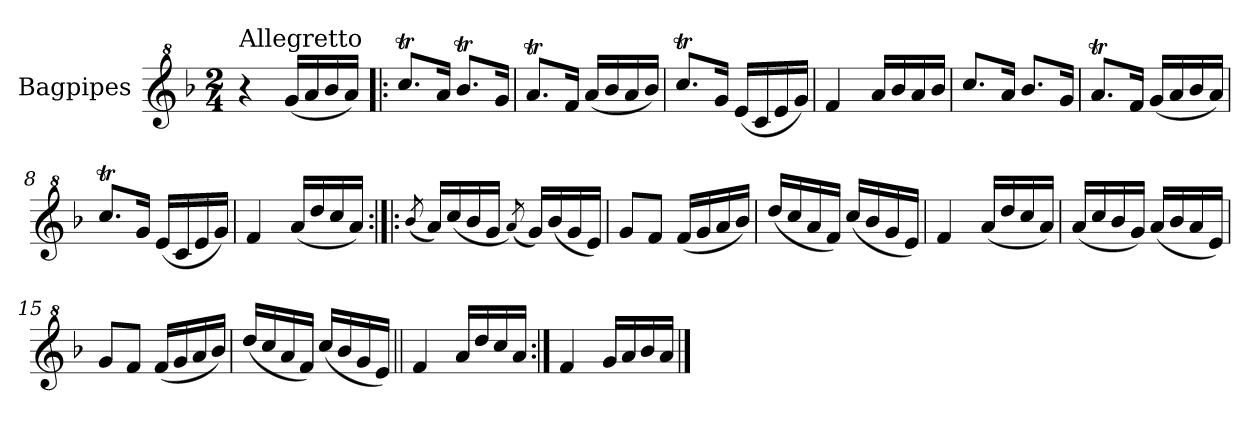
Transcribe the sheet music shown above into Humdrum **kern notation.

**kern
*part1
*staff1
*I"Bagpipes
*I'Bag
*clefG^2
*k[b-]
*F:
*M2/4
=1
!LO:TX:a:t=Allegretto
4r
(16gg/LL
16aa/
16bb-/
16aa/JJ)
=2!|:
8.cccT/L
16aa/Jk
8.bb-T/L
16gg/Jk
=3
8.aat/L
16ff/Jk
(16aa/LL
16bb-/
16aa/
16bb-/JJ)
=4
8.cccT/L
16gg/Jk
(16ee/LL
16cc/
16ee/
16gg/JJ)
=5
4ff/
16aa/LL
16bb-/
16aa/
16bb-/JJ
=6
8.ccc/L
16aa/Jk
8.bb-/L
16gg/Jk
=7
8.aat/L
16ff/Jk
(16gg/LL
16aa/
16bb-/
16aa/JJ)
!!LO:LB:g=z
=8
8.cccT/L
16gg/Jk
(16ee/LL
16cc/
16ee/
16gg/JJ)
=9
4ff/
(16aa/LL
16ddd/
16ccc/
16aa/JJ)
=10:|!|:
(8qbb-/
16aa/LL)
(16ccc/
16bb-/
16gg/JJ
(8qaa/)
16gg/LL)
(16bb-/
16gg/
16ee/JJ)
=11
8gg/L
8ff/J
(16ff/LL
16gg/
16aa/
16bb-/JJ)
=12
(16ddd/LL
16ccc/
16aa/
16ff/JJ)
(16ccc/LL
16bb-/
16gg/
16ee/JJ)
=13
4ff/
(16aa/LL
16ddd/
16ccc/
16aa/JJ)
!!LO:LB:g=z
=14
(16aa/LL
16ccc/
16bb-/
16gg/JJ)
(16aa/LL
16bb-/
16aa/
16ee/JJ)
=15
8gg/L
8ff/J
(16ff/LL
16gg/
16aa/
16bb-/JJ)
=16
(16ddd/LL
16ccc/
16aa/
16ff/JJ)
(16ccc/LL
16bb-/
16gg/
16ee/JJ)
=17||
4ff/
16aa/LL
16ddd/
16ccc/
16aa/JJ
=18:|!
4ff/
16gg/LL
16aa/
16bb-/
16aa/JJ
==
*-
